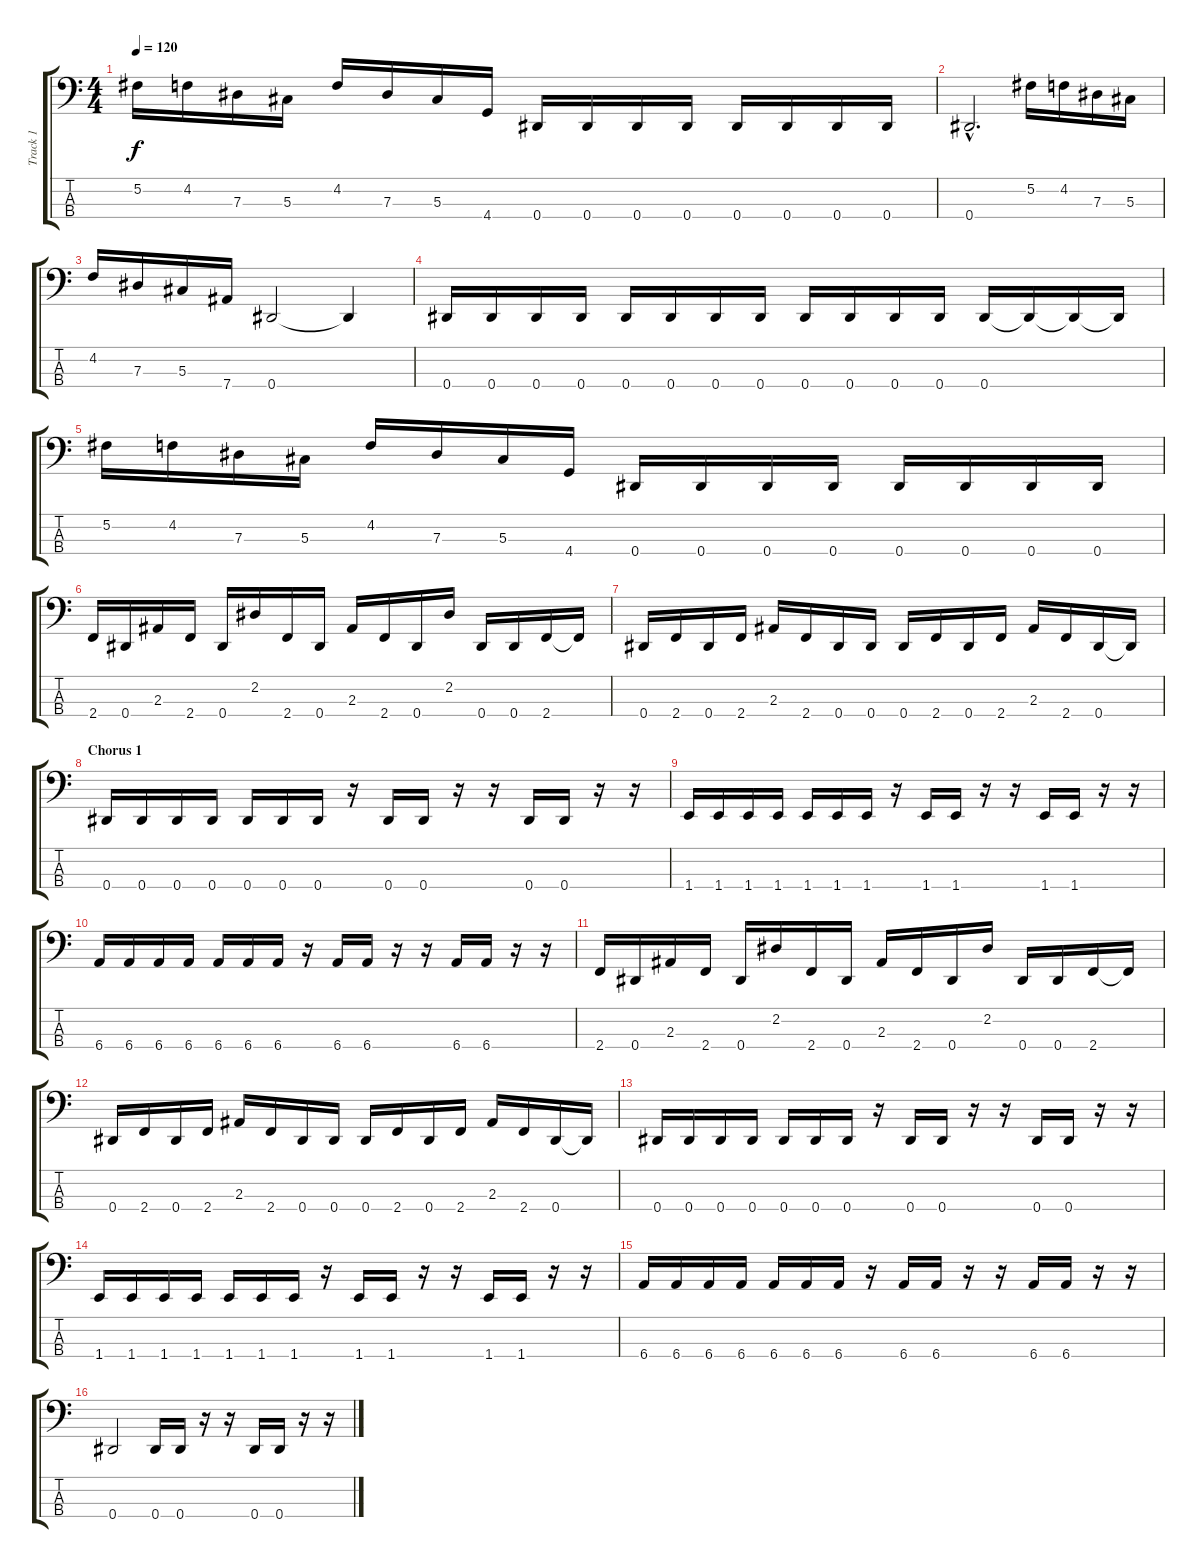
\track ("Track 1" "Track 1") {instrument electricbasspick}
\staff {score tabs}
\tuning (Gb2 Db2 Ab1 Eb1) {hide}
\ts (4 4)
\tempo 120
\clef f4
\ks c
5.2.16{dy f} 4.2.16 7.3.16 5.3.16 4.2.16 7.3.16 5.3.16 4.4.16 0.4.16 0.4.16 0.4.16 0.4.16 0.4.16 0.4.16 0.4.16 0.4.16 |
0.4{hac}.2{d} 5.2.16 4.2.16 7.3.16 5.3.16 |
4.2.16 7.3.16 5.3.16 7.4.16 0.4.2 0.4{t}.4 |
0.4.16 0.4.16 0.4.16 0.4.16 0.4.16 0.4.16 0.4.16 0.4.16 0.4.16 0.4.16 0.4.16 0.4.16 0.4.16 0.4{t}.16 0.4{t}.16 0.4{t}.16 |
5.2.16 4.2.16 7.3.16 5.3.16 4.2.16 7.3.16 5.3.16 4.4.16 0.4.16 0.4.16 0.4.16 0.4.16 0.4.16 0.4.16 0.4.16 0.4.16 |
2.4.16 0.4.16 2.3.16 2.4.16 0.4.16 2.2.16 2.4.16 0.4.16 2.3.16 2.4.16 0.4.16 2.2.16 0.4.16 0.4.16 2.4.16 2.4{t}.16 |
0.4.16 2.4.16 0.4.16 2.4.16 2.3.16 2.4.16 0.4.16 0.4.16 0.4.16 2.4.16 0.4.16 2.4.16 2.3.16 2.4.16 0.4.16 0.4{t}.16 |
\section ("" "Chorus 1")
0.4.16 0.4.16 0.4.16 0.4.16 0.4.16 0.4.16 0.4.16 r.16 0.4.16 0.4.16 r.16 r.16 0.4.16 0.4.16 r.16 r.16 |
1.4.16 1.4.16 1.4.16 1.4.16 1.4.16 1.4.16 1.4.16 r.16 1.4.16 1.4.16 r.16 r.16 1.4.16 1.4.16 r.16 r.16 |
6.4.16 6.4.16 6.4.16 6.4.16 6.4.16 6.4.16 6.4.16 r.16 6.4.16 6.4.16 r.16 r.16 6.4.16 6.4.16 r.16 r.16 |
2.4.16 0.4.16 2.3.16 2.4.16 0.4.16 2.2.16 2.4.16 0.4.16 2.3.16 2.4.16 0.4.16 2.2.16 0.4.16 0.4.16 2.4.16 2.4{t}.16 |
0.4.16 2.4.16 0.4.16 2.4.16 2.3.16 2.4.16 0.4.16 0.4.16 0.4.16 2.4.16 0.4.16 2.4.16 2.3.16 2.4.16 0.4.16 0.4{t}.16 |
0.4.16 0.4.16 0.4.16 0.4.16 0.4.16 0.4.16 0.4.16 r.16 0.4.16 0.4.16 r.16 r.16 0.4.16 0.4.16 r.16 r.16 |
1.4.16 1.4.16 1.4.16 1.4.16 1.4.16 1.4.16 1.4.16 r.16 1.4.16 1.4.16 r.16 r.16 1.4.16 1.4.16 r.16 r.16 |
6.4.16 6.4.16 6.4.16 6.4.16 6.4.16 6.4.16 6.4.16 r.16 6.4.16 6.4.16 r.16 r.16 6.4.16 6.4.16 r.16 r.16 |
0.4.2 0.4.16 0.4.16 r.16 r.16 0.4.16 0.4.16 r.16 r.16
